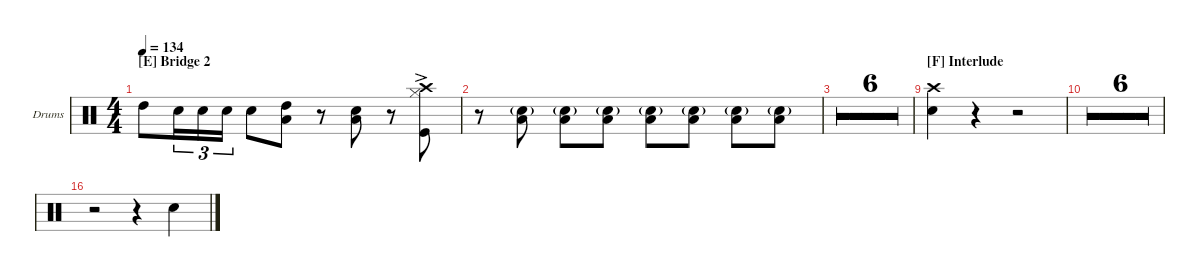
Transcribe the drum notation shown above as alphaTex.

\hideDynamics
\bracketExtendMode nobrackets
\firstSystemTrackNameOrientation horizontal
\otherSystemsTrackNameOrientation horizontal
\track ("Drums" "Drums") {multiBarRest instrument percussion}
\staff {score}
\articulation defaults
\ts (4 4)
\section ("E" "Bridge 2")
\tempo 134
\clef neutral
\ks aminor "High Tom (hit)".8{dy mf beam merge} "Snare (hit) 2".16{tu (3 2) beam merge} "Snare (hit) 2".16{tu (3 2) beam merge} "Snare (hit) 2".16{tu (3 2)} "Snare (hit) 2".8
("High Tom (hit)" "Low Tom (hit)").8 r.8 ("Low Tom (hit)" "Snare (hit) 2").8 r.8 ("Hi-Hat (closed)"{ac} "Kick (hit)"{ac} "Crash high (hit)"{ac}).8 |
r.8 ("Low Tom (hit)" "Snare (hit) 2"{g}).8 ("Low Tom (hit)" "Snare (hit) 2"{g}).8 ("Low Tom (hit)" "Snare (hit) 2"{g}).8 ("Low Tom (hit)" "Snare (hit) 2"{g}).8 ("Low Tom (hit)" "Snare (hit) 2"{g}).8 ("Low Tom (hit)" "Snare (hit) 2"{g}).8 ("Low Tom (hit)" "Snare (hit) 2"{g}).8 |
\simile firstofdouble
|
\simile secondofdouble
|
\simile firstofdouble
|
\simile secondofdouble
|
\simile firstofdouble
|
\simile secondofdouble
|
\section ("F" "Interlude")
\simile none
("Snare (hit) 2" "Crash high (hit)").4{dy mp} r.4 r.2 |
r.1 |
r.1 |
r.1 |
r.1 |
r.1 |
r.1 |
r.2 r.4 "Snare (hit) 2".4{dy mf}
